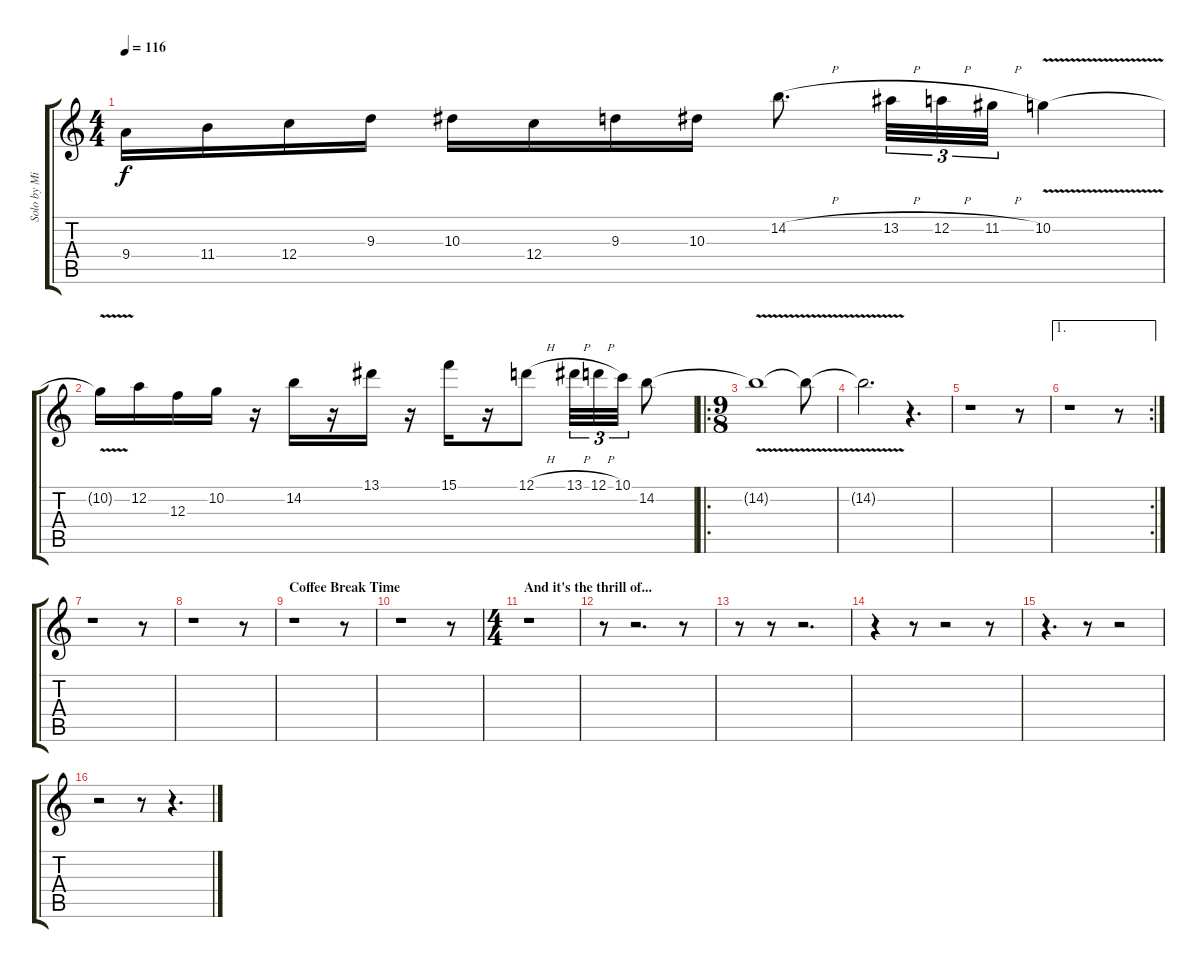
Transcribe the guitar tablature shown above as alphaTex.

\track ("Solo by Misha Mansoor" "Solo by Mi") {instrument overdrivenguitar}
\staff {score tabs}
\tuning (D4 A3 F3 C3 G2 C2) {hide}
\ts (4 4)
\tempo 116
\clef g2
\ks c
9.4.16{dy f} 11.4.16 12.4.16 9.3.16 10.3.16 12.4.16 9.3.16 10.3.16 14.2{h}.8{d} 13.2{h}.32{tu (3 2)} 12.2{h}.32{tu (3 2)} 11.2{h}.32{tu (3 2)} 10.2{v}.4 |
10.2{t}.16 12.2.16 12.3.16 10.2.16 r.16 14.2.16 r.16 13.1.16 r.16 15.1.16 r.16 12.1{h}.8 13.1{h}.32{tu (3 2)} 12.1{h}.32{tu (3 2)} 10.1.32{tu (3 2)} 14.2.8 |
\ro
\ts (9 8)
14.2{v t}.1 14.2{v t}.8 |
14.2{t}.2{d} r.4{d} |
r.1 r.8 |
\ae 1
\rc 2
r.1 r.8 |
r.1 r.8 |
r.1 r.8 |
\section ("" "Coffee Break Time")
r.1 r.8 |
r.1 r.8 |
\ts (4 4)
\section ("" "And it's the thrill of...")
r.1 |
r.8 r.2{d} r.8 |
r.8 r.8 r.2{d} |
r.4 r.8 r.2 r.8 |
r.4{d} r.8 r.2 |
r.2 r.8 r.4{d}
